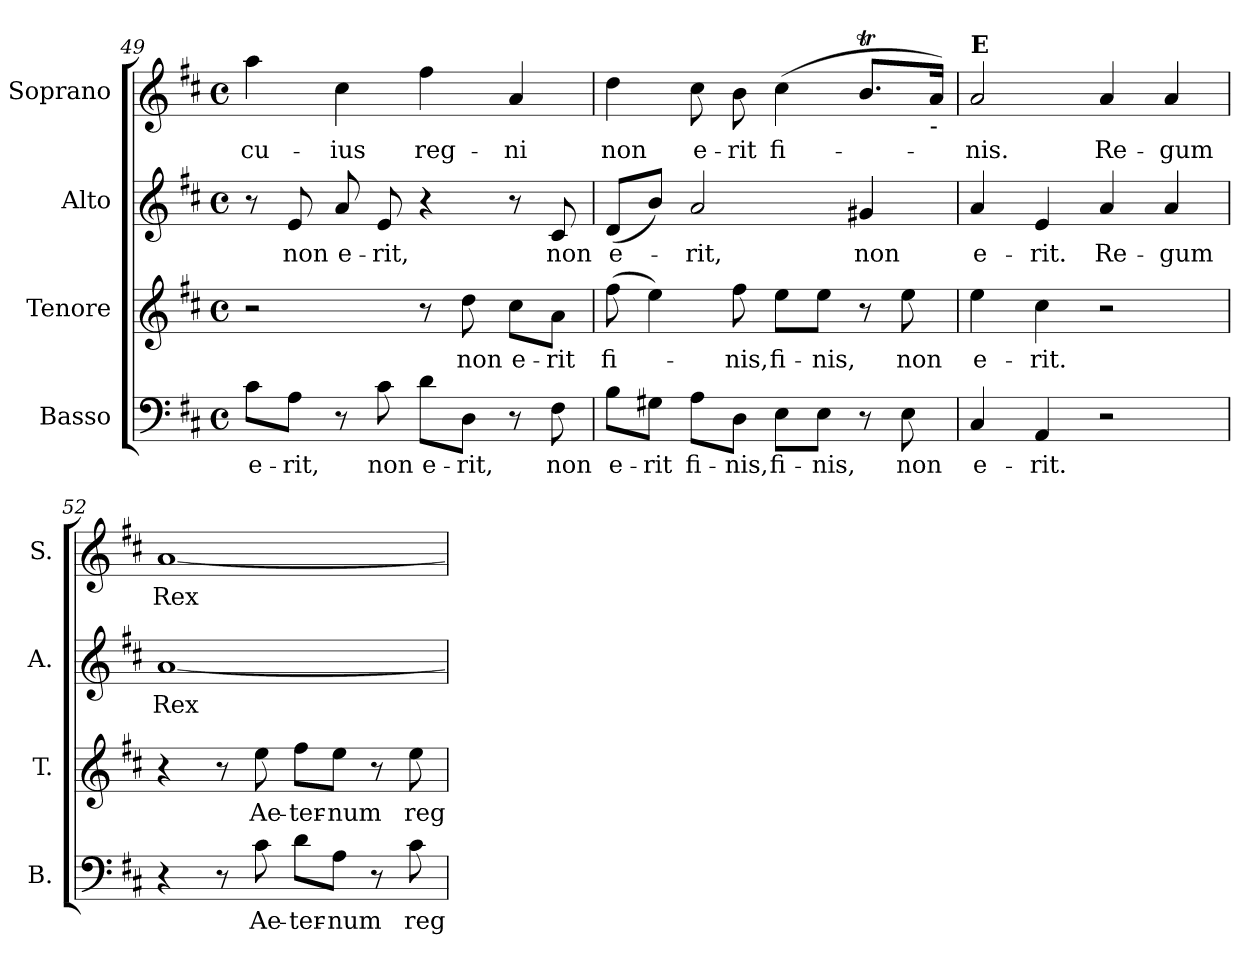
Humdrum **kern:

**kern	**text	**kern	**text	**kern	**text	**kern	**text
*part4	*part4	*part3	*part3	*part2	*part2	*part1	*part1
*staff4	*staff4	*staff3	*staff3	*staff2	*staff2	*staff1	*staff1
*I"Basso	*	*I"Tenore	*	*I"Alto	*	*I"Soprano	*
*I'B.	*	*I'T.	*	*I'A.	*	*I'S.	*
!!LO:LB:g=z
*clefF4	*	*clefG2	*	*clefG2	*	*clefG2	*
*	*	*ITrd7c12	*	*	*	*	*
*k[f#c#]	*	*k[f#c#]	*	*k[f#c#]	*	*k[f#c#]	*
*D:	*	*D:	*	*D:	*	*D:	*
*M4/4	*	*M4/4	*	*M4/4	*	*M4/4	*
*met(c)	*	*met(c)	*	*met(c)	*	*met(c)	*
=49	=49	=49	=49	=49	=49	=49	=49
!	!LO:LY:b:color=#000000	!	!	!	!	!	!
!	!	!	!	!	!	!	!LO:LY:b:color=#000000
8c#i\L	e-	2r	.	8r	.	4aai\	cu-
!	!LO:LY:b:color=#000000	!	!	!	!	!	!
!	!	!	!	!	!LO:LY:b:color=#000000	!	!
8Ai\J	-rit,	.	.	8ei/	non	.	.
!	!	!	!	!	!LO:LY:b:color=#000000	!	!
!	!	!	!	!	!	!	!LO:LY:b:color=#000000
8r	.	.	.	8ai/	e-	4cc#i\	-ius
!	!LO:LY:b:color=#000000	!	!	!	!	!	!
!	!	!	!	!	!LO:LY:b:color=#000000	!	!
8c#i\	non	.	.	8ei/	-rit,	.	.
!	!LO:LY:b:color=#000000	!	!	!	!	!	!
!	!	!	!	!	!	!	!LO:LY:b:color=#000000
8di\L	e-	8r	.	4r	.	4ff#i\	reg-
!	!LO:LY:b:color=#000000	!	!	!	!	!	!
!	!	!	!LO:LY:b:color=#000000	!	!	!	!
8Di\J	-rit,	8di\	non	.	.	.	.
!	!	!	!LO:LY:b:color=#000000	!	!	!	!
!	!	!	!	!	!	!	!LO:LY:b:color=#000000
8r	.	8c#i\L	e-	8r	.	4ai/	-ni
!	!LO:LY:b:color=#000000	!	!	!	!	!	!
!	!	!	!LO:LY:b:color=#000000	!	!	!	!
!	!	!	!	!	!LO:LY:b:color=#000000	!	!
8F#i\	non	8Ai\J	-rit	8c#i/	non	.	.
=50	=50	=50	=50	=50	=50	=50	=50
!	!LO:LY:b:color=#000000	!	!	!	!	!	!
!	!	!	!LO:LY:b:color=#000000	!	!	!	!
!	!	!	!	!	!LO:LY:b:color=#000000	!	!
!	!	!	!	!	!	!	!LO:LY:b:color=#000000
8Bi\L	e-	(8f#i\	fi-	(8di/L	e-	4ddi\	non
!	!LO:LY:b:color=#000000	!	!	!	!	!	!
8G#Xi\J	-rit	4ei\)	.	8bi/J)	.	.	.
!	!LO:LY:b:color=#000000	!	!	!	!	!	!
!	!	!	!	!	!LO:LY:b:color=#000000	!	!
!	!	!	!	!	!	!	!LO:LY:b:color=#000000
8Ai\L	fi-	.	.	2ai/	-rit,	8cc#i\	e-
!	!LO:LY:b:color=#000000	!	!	!	!	!	!
!	!	!	!LO:LY:b:color=#000000	!	!	!	!
!	!	!	!	!	!	!	!LO:LY:b:color=#000000
8Di\J	-nis,	8f#i\	-nis,	.	.	8bi\	-rit
!	!LO:LY:b:color=#000000	!	!	!	!	!	!
!	!	!	!LO:LY:b:color=#000000	!	!	!	!
!	!	!	!	!	!	!	!LO:LY:b:color=#000000
8Ei\L	fi-	8ei\L	fi-	.	.	(4cc#i\	fi-
!	!LO:LY:b:color=#000000	!	!	!	!	!	!
!	!	!	!LO:LY:b:color=#000000	!	!	!	!
8Ei\J	-nis,	8ei\J	-nis,	.	.	.	.
!	!	!	!	!	!LO:LY:b:color=#000000	!	!
8r	.	8r	.	4g#Xi/	non	8.bTi/L	.
!	!LO:LY:b:color=#000000	!	!	!	!	!	!
!	!	!	!LO:LY:b:color=#000000	!	!	!	!
8Ei\	non	8ei\	non	.	.	.	.
!	!	!	!	!	!	!LO:TX:b:t=-	!
.	.	.	.	.	.	16ai/Jk)	.
=51	=51	=51	=51	=51	=51	=51	=51
!	!LO:LY:b:color=#000000	!	!	!	!	!	!
!	!	!	!LO:LY:b:color=#000000	!	!	!	!
!	!	!	!	!	!LO:LY:b:color=#000000	!	!
!	!	!	!	!	!	!LO:TX:a:B:t=E	!
!	!	!	!	!	!	!	!LO:LY:b:color=#000000
4C#i/	e-	4ei\	e-	4ai/	e-	2ai/	-nis.
!	!LO:LY:b:color=#000000	!	!	!	!	!	!
!	!	!	!LO:LY:b:color=#000000	!	!	!	!
!	!	!	!	!	!LO:LY:b:color=#000000	!	!
4AAi/	-rit.	4c#i\	-rit.	4ei/	-rit.	.	.
!	!	!	!	!	!LO:LY:b:color=#000000	!	!
!	!	!	!	!	!	!	!LO:LY:b:color=#000000
2r	.	2r	.	4ai/	Re-	4ai/	Re-
!	!	!	!	!	!LO:LY:b:color=#000000	!	!
!	!	!	!	!	!	!	!LO:LY:b:color=#000000
.	.	.	.	4ai/	-gum	4ai/	-gum
=52	=52	=52	=52	=52	=52	=52	=52
!	!	!	!	!	!LO:LY:b:color=#000000	!	!
!	!	!	!	!	!	!	!LO:LY:b:color=#000000
4r	.	4r	.	[1ai	Rex	[1ai	Rex
8r	.	8r	.	.	.	.	.
!	!LO:LY:b:color=#000000	!	!	!	!	!	!
!	!	!	!LO:LY:b:color=#000000	!	!	!	!
8c#i\	Ae-	8ei\	Ae-	.	.	.	.
!	!LO:LY:b:color=#000000	!	!	!	!	!	!
!	!	!	!LO:LY:b:color=#000000	!	!	!	!
8di\L	-ter-	8f#i\L	-ter-	.	.	.	.
!	!LO:LY:b:color=#000000	!	!	!	!	!	!
!	!	!	!LO:LY:b:color=#000000	!	!	!	!
8Ai\J	-num	8ei\J	-num	.	.	.	.
8r	.	8r	.	.	.	.	.
!	!LO:LY:b:color=#000000	!	!	!	!	!	!
!	!	!	!LO:LY:b:color=#000000	!	!	!	!
8c#i\	reg-	8ei\	reg-	.	.	.	.
=	=	=	=	=	=	=	=
*-	*-	*-	*-	*-	*-	*-	*-
